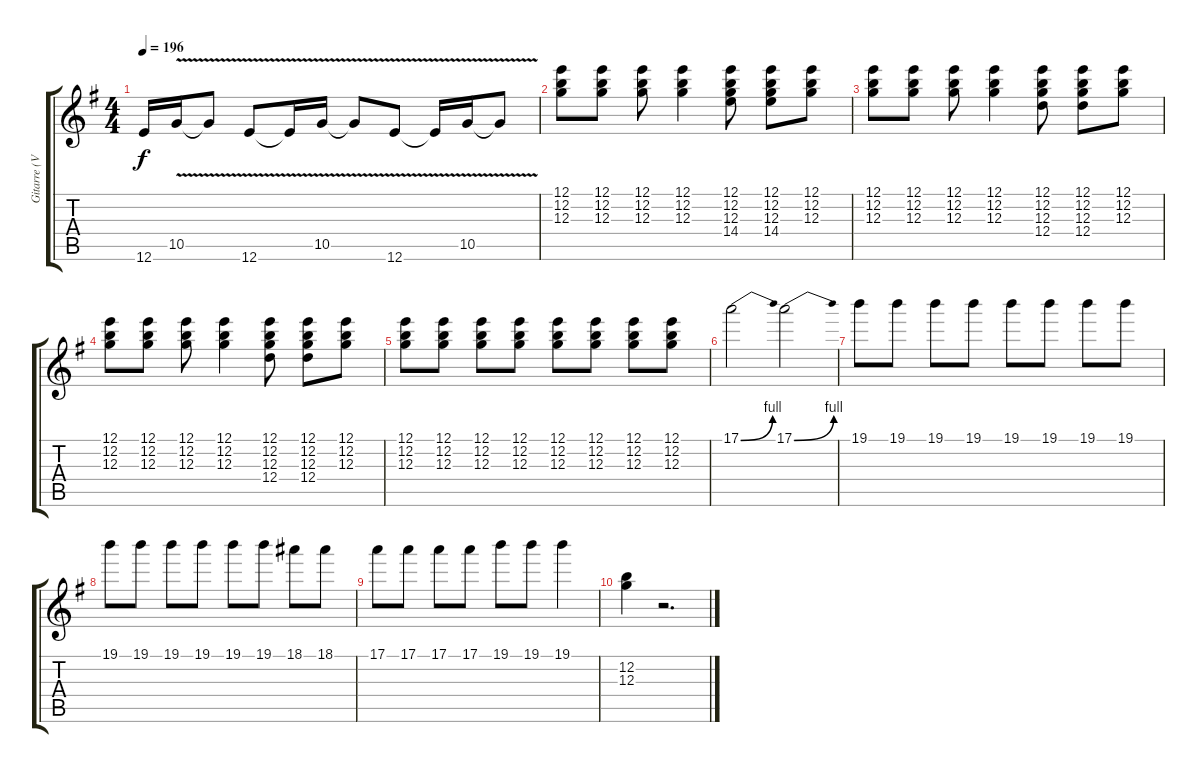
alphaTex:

\track ("Gitarre (Verzerrt) Lead" "Gitarre (V") {instrument distortionguitar}
\staff {score tabs}
\tuning (E4 B3 G3 D3 A2 E2) {hide}
\ts (4 4)
\tempo 196
\clef g2
\ks g
12.6{t}.16{dy f} 10.5{v}.16 10.5{t}.8 12.6{v}.8 12.6{t}.16 10.5{v}.16 10.5{t}.8 12.6{v}.8 12.6{t}.16 10.5{v}.16 10.5{t}.8 |
(12.1 12.2 12.3).8 (12.1 12.2 12.3).8 (12.1 12.2 12.3).8 (12.1 12.2 12.3).4 (12.1 12.2 12.3 14.4).8 (12.1 12.2 12.3 14.4).8 (12.1 12.2 12.3).8 |
(12.1 12.2 12.3).8 (12.1 12.2 12.3).8 (12.1 12.2 12.3).8 (12.1 12.2 12.3).4 (12.1 12.2 12.3 12.4).8 (12.1 12.2 12.3 12.4).8 (12.1 12.2 12.3).8 |
(12.1 12.2 12.3).8 (12.1 12.2 12.3).8 (12.1 12.2 12.3).8 (12.1 12.2 12.3).4 (12.1 12.2 12.3 12.4).8 (12.1 12.2 12.3 12.4).8 (12.1 12.2 12.3).8 |
(12.1 12.2 12.3).8 (12.1 12.2 12.3).8 (12.1 12.2 12.3).8 (12.1 12.2 12.3).8 (12.1 12.2 12.3).8 (12.1 12.2 12.3).8 (12.1 12.2 12.3).8 (12.1 12.2 12.3).8 |
17.1{be (bend 0 0 60 4)}.2 17.1{be (bend 0 0 60 4)}.2 |
19.1.8 19.1.8 19.1.8 19.1.8 19.1.8 19.1.8 19.1.8 19.1.8 |
19.1.8 19.1.8 19.1.8 19.1.8 19.1.8 19.1.8 18.1.8 18.1.8 |
17.1.8 17.1.8 17.1.8 17.1.8 19.1.8 19.1.8 19.1.4 |
(12.2 12.3).4 r.2{d}
